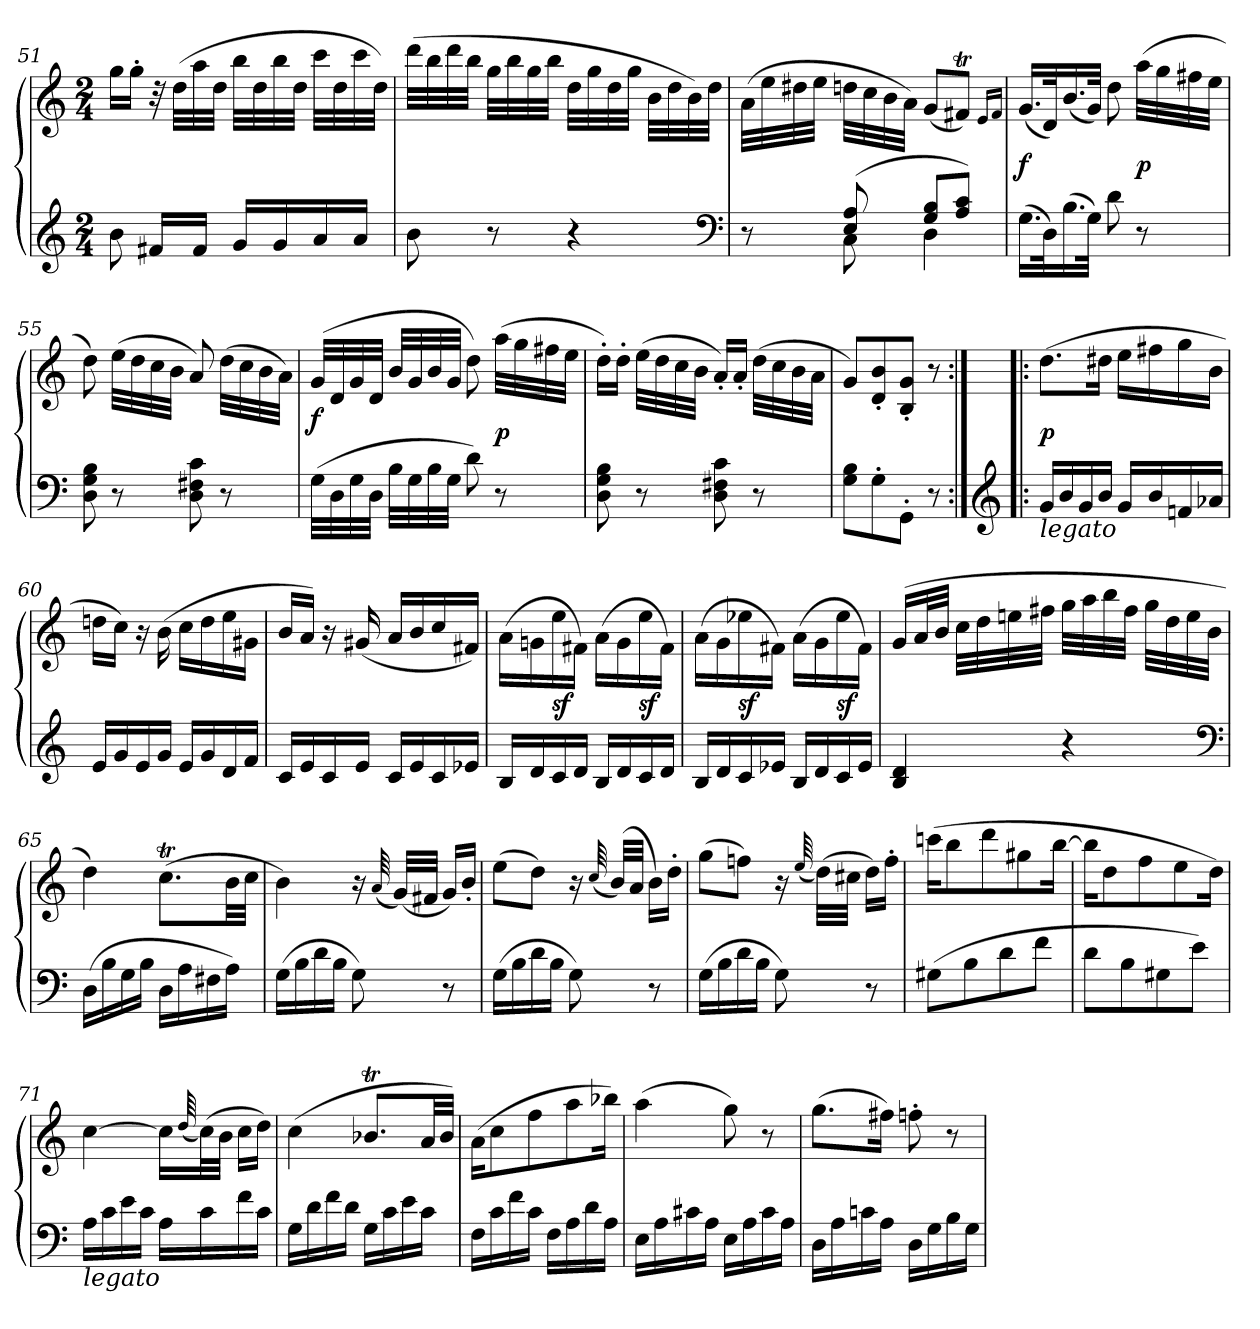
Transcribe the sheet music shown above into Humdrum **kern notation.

**kern	**kern	**dynam
*part1	*part1	*part1
*staff2	*staff1	*staff1/2
*clefG2	*clefG2	*
*k[]	*k[]	*
*C:	*C:	*
*M2/4	*M2/4	*
=51	=51	=51
8b	16ggLL	.
.	16gg'JJ	.
16f#XLL	32r	.
.	(32ddLLL	.
16f#JJ	32aa	.
.	32ddJJJ	.
16gLL	32bbLLL	.
.	32dd	.
16g	32bb	.
.	32ddJJJ	.
16a	32cccLLL	.
.	32dd	.
16aJJ	32ccc	.
.	32ddJJJ)	.
=52	=52	=52
8b	(32dddLLL	.
.	32bb	.
.	32ddd	.
.	32bbJJJ	.
8r	32ggLLL	.
.	32bb	.
.	32gg	.
.	32bbJJJ	.
4r	32ddLLL	.
.	32gg	.
.	32dd	.
.	32ggJJJ	.
.	32bLLL	.
.	32dd	.
.	32b)	.
.	32ddJJJ	.
*clefF4	*	*
=53	=53	=53
*^	*	*
8r	8ryy	(32aLLL	.
.	.	32ee	.
.	.	32dd#X	.
.	.	32eeJJJ	.
(8E 8A	8C	32ddnLLL	.
.	.	32cc	.
.	.	32b	.
.	.	32aJJJ)	.
8G 8BL	4D	(8gL	.
8A 8cJ)	.	8f#XtJ)	.
*v	*v	*	*
.	16qe/LL	.
.	16qf#/JJ	.
=54	=54	=54
(16.GLL	(16.gLL	f
32DK)	32dK)	.
(16.B	(16.b	.
32GJJk)	32gJJk)	.
8d	8dd	.
8r	(32aaLLL	p
.	32gg	.
.	32ff#X	.
.	32eeJJJ	.
=55	=55	=55
8D 8G 8B	8dd)	.
8r	(32eeLLL	.
.	32dd	.
.	32cc	.
.	32bJJJ	.
8D 8F#X 8c	8a)	.
8r	(32ddLLL	.
.	32cc	.
.	32b	.
.	32aJJJ)	.
=56	=56	=56
(32GLLL	(32gLLL	f
32D	32d	.
32G	32g	.
32DJJJ	32dJJJ	.
32BLLL	32bLLL	.
32G	32g	.
32B	32b	.
32GJJJ	32gJJJ	.
8d)	8dd)	.
8r	(32aaLLL	p
.	32gg	.
.	32ff#X	.
.	32eeJJJ	.
=57	=57	=57
8D 8G 8B	16dd'LL)	.
.	16dd'JJ	.
8r	(32eeLLL	.
.	32dd	.
.	32cc	.
.	32bJJJ	.
8D 8F#X 8c	16a'LL)	.
.	16a'JJ	.
8r	(32ddLLL	.
.	32cc	.
.	32b	.
.	32aJJJ	.
=58	=58	=58
8G 8BL	8gL)	.
8G'	8d' 8b'	.
8GG'J	8B' 8g'J	.
8r	8r	.
=59:|!|:	=59:|!|:	=59:|!|:
*clefG2	*	*
!LO:TX:b:i:t=legato	!	!
16gLL	(8.ddL	p
16b	.	.
16g	.	.
16bJJ	16dd#XJk	.
16gLL	16eeLL	.
16b	16ff#X	.
16fn	16gg	.
16a-XJJ	16bJJ	.
=60	=60	=60
16eLL	16ddnLL	.
16g	16ccJJ)	.
16e	16r	.
16gJJ	(16b	.
16eLL	16ccLL	.
16g	16dd	.
16d	16ee	.
16fJJ	16g#XJJ	.
=61	=61	=61
16cLL	16bLL	.
16e	16aJJ)	.
16c	16r	.
16eJJ	(16g#X	.
16cLL	16aLL	.
16e	16b	.
16c	16cc	.
16e-XJJ	16f#XJJ)	.
=62	=62	=62
16BLL	(16aLL	.
16d	16gn	.
16c	16ee	sf
16dJJ	16f#XJJ)	.
16BLL	(16aLL	.
16d	16g	.
16c	16ee	sf
16dJJ	16f#JJ)	.
=63	=63	=63
16BLL	(16aLL	.
16d	16g	.
16c	16ee-X	sf
16e-XJJ	16f#XJJ)	.
16BLL	(16aLL	.
16d	16g	.
16c	16ee-	sf
16e-JJ	16f#JJ)	.
=64	=64	=64
4B 4d	(>16gLL	.
.	32aL	.
.	32bJJJ	.
.	32ccLLL	.
.	32dd	.
.	32een	.
.	32ff#XJJJ	.
4r	32ggLLL	.
.	32aa	.
.	32bb	.
.	32ff#JJJ	.
.	32ggLLL	.
.	32dd	.
.	32ee	.
.	32bJJJ	.
*clefF4	*	*
=65	=65	=65
(16DLL	4dd)	.
16B	.	.
16G	.	.
16BJJ	.	.
16DLL	(8.ccTL	.
16A	.	.
16F#X	.	.
16AJJ)	32bLL	.
.	32ccJJJ	.
=66	=66	=66
(16GLL	4b)	.
16B	.	.
16d	.	.
16BJJ	.	.
8G)	16r	.
.	(64qqa/	.
.	(32gLLL)	.
.	32f#XJJJ	.
8r	16gLL)	.
.	16b'JJ	.
=67	=67	=67
(16GLL	(8eeL	.
16B	.	.
16d	8ddJ)	.
16BJJ	.	.
8G)	16r	.
.	(64qqcc/	.
.	(>32bLLL)	.
.	32aJJJ	.
8r	16bLL)	.
.	16dd'JJ	.
=68	=68	=68
(16GLL	(8ggL	.
16B	.	.
16d	8ffnJ)	.
16BJJ	.	.
8G)	16r	.
.	(<64qqee/	.
.	(32ddLLL)	.
.	32cc#XJJJ	.
8r	16ddLL)	.
.	16ff'JJ	.
=69	=69	=69
(8G#XL	(16cccnKL	.
.	8bb	.
8B	.	.
.	8ddd	.
8d	.	.
.	8gg#X	.
8fJ	.	.
.	[16bbJk	.
=70	=70	=70
8dL	16bbKL]	.
.	8dd	.
8B	.	.
.	8ff	.
8G#X	.	.
.	8ee	.
8eJ)	.	.
.	16ddJk)	.
=71	=71	=71
!LO:TX:b:i:t=legato	!	!
16ALL	[4cc	.
16c	.	.
16e	.	.
16cJJ	.	.
16ALL	16ccLL]	.
.	(64qqdd/	.
16c	(32ccL)	.
.	32bJJJ	.
16f	16ccLL	.
16cJJ	16ddJJ)	.
=72	=72	=72
16GLL	(4cc	.
16d	.	.
16f	.	.
16dJJ	.	.
16GLL	8.b-XTL	.
16c	.	.
16e	.	.
16cJJ	32aLL	.
.	32b-JJJ)	.
=73	=73	=73
16FLL	(16aKL	.
16c	8cc	.
16f	.	.
16cJJ	8ff	.
16FLL	.	.
16A	8aa	.
16d	.	.
16AJJ	16bb-XJk)	.
=74	=74	=74
16ELL	(4aa	.
16A	.	.
16c#X	.	.
16AJJ	.	.
16ELL	8gg)	.
16A	.	.
16c#	8r	.
16AJJ	.	.
=75	=75	=75
16DLL	(8.ggL	.
16A	.	.
16cn	.	.
16AJJ	16ff#XJk)	.
16DLL	8ffn'	.
16G	.	.
16B	8r	.
16GJJ	.	.
=	=	=
*-	*-	*-
